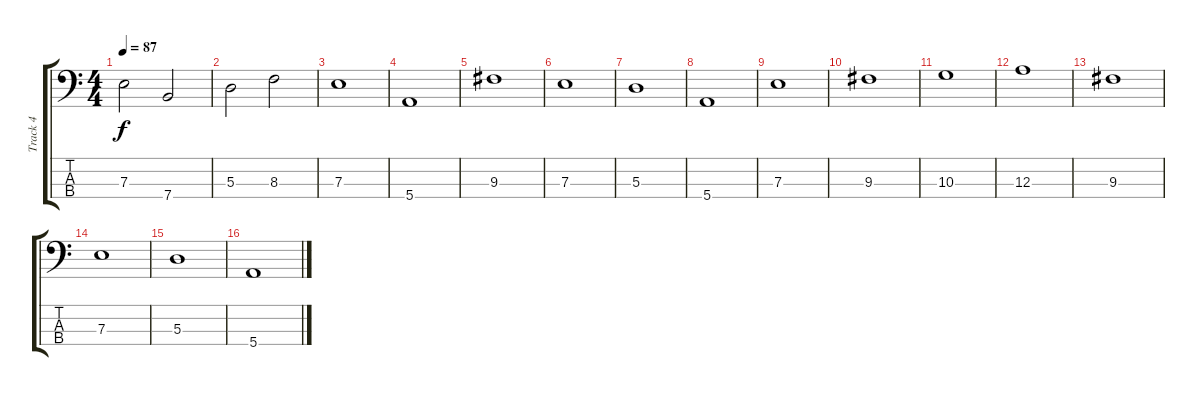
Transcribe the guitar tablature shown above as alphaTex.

\track ("Track 4" "Track 4") {instrument electricbassfinger}
\staff {score tabs}
\tuning (G2 D2 A1 E1) {hide}
\ts (4 4)
\tempo 87
\clef f4
\ks c
7.3.2{dy f} 7.4.2 |
5.3.2 8.3.2 |
7.3.1 |
5.4.1 |
9.3.1 |
7.3.1 |
5.3.1 |
5.4.1 |
7.3.1 |
9.3.1 |
10.3.1 |
12.3.1 |
9.3.1 |
7.3.1 |
5.3.1 |
5.4.1
